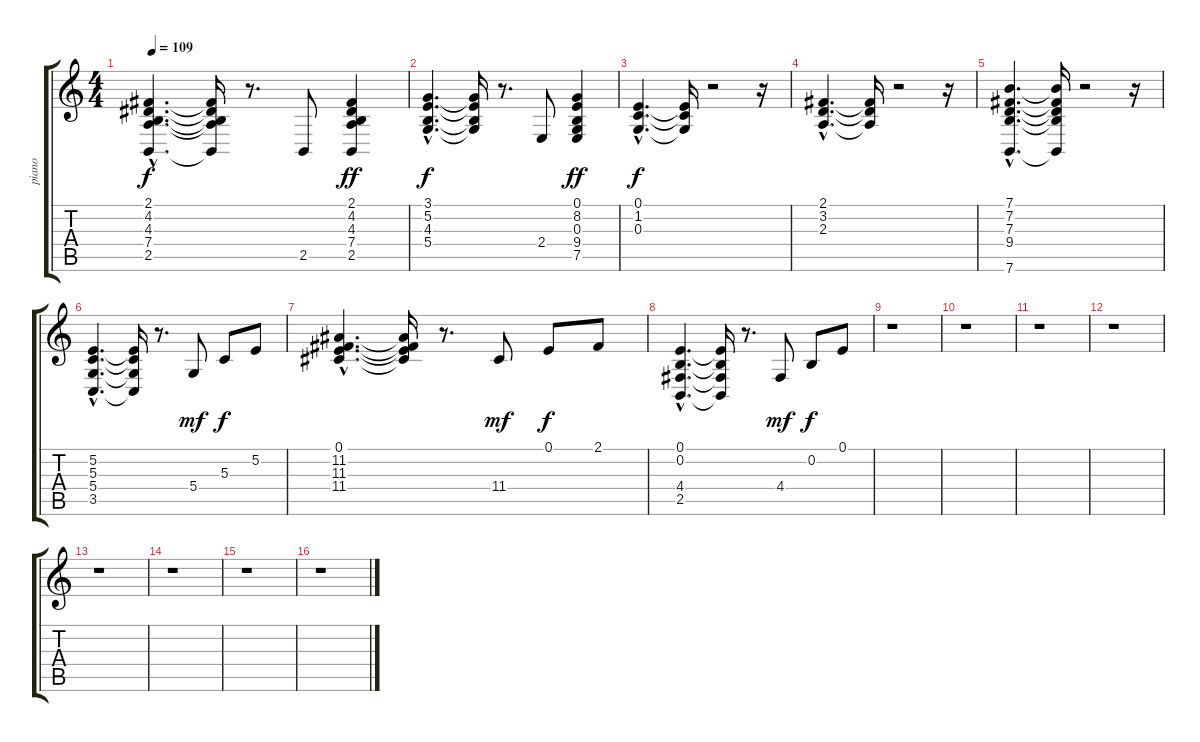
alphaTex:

\track ("piano" "piano") {instrument brightacousticpiano}
\staff {score tabs}
\tuning (E4 B3 G3 D3 A2 E2) {hide}
\ts (4 4)
\tempo 109
\clef g2
\ks c
(2.1{hac} 4.2{hac} 4.3{hac} 7.4{hac} 2.5{hac}).4{d dy f} (2.1{t} 4.2{t} 4.3{t} 7.4{t} 2.5{t}).16 r.8{d} 2.5.8 (2.1 4.2 4.3 7.4 2.5).4{dy ff} |
(3.1{hac} 5.2{hac} 4.3{hac} 5.4{hac}).4{d dy f} (3.1{t} 5.2{t} 4.3{t} 5.4{t}).16 r.8{d} 2.4.8 (0.1 8.2 0.3 9.4 7.5).4{dy ff} |
(0.1{hac} 1.2{hac} 0.3{hac}).4{d dy f} (0.1{t} 1.2{t} 0.3{t}).16 r.2 r.16 |
(2.1{hac} 3.2{hac} 2.3{hac}).4{d} (2.1{t} 3.2{t} 2.3{t}).16 r.2 r.16 |
(7.1{hac} 7.2{hac} 7.3{hac} 9.4{hac} 7.6{hac}).4{d} (7.1{t} 7.2{t} 7.3{t} 9.4{t} 7.6{t}).16 r.2 r.16 |
(5.2{hac} 5.3{hac} 5.4{hac} 3.5{hac}).4{d} (5.2{t} 5.3{t} 5.4{t} 3.5{t}).16 r.8{d} 5.4.8{dy mf} 5.3.8{dy f} 5.2.8 |
(0.1{hac} 11.2{hac} 11.3{hac} 11.4{hac}).4{d} (0.1{t} 11.2{t} 11.3{t} 11.4{t}).16 r.8{d} 11.4.8{dy mf} 0.1.8{dy f} 2.1.8 |
(0.1{hac} 0.2{hac} 4.4{hac} 2.5{hac}).4{d} (0.1{t} 0.2{t} 4.4{t} 2.5{t}).16 r.8{d} 4.4.8{dy mf} 0.2.8{dy f} 0.1.8 |
r.1 |
r.1 |
r.1 |
r.1 |
r.1 |
r.1 |
r.1 |
r.1
